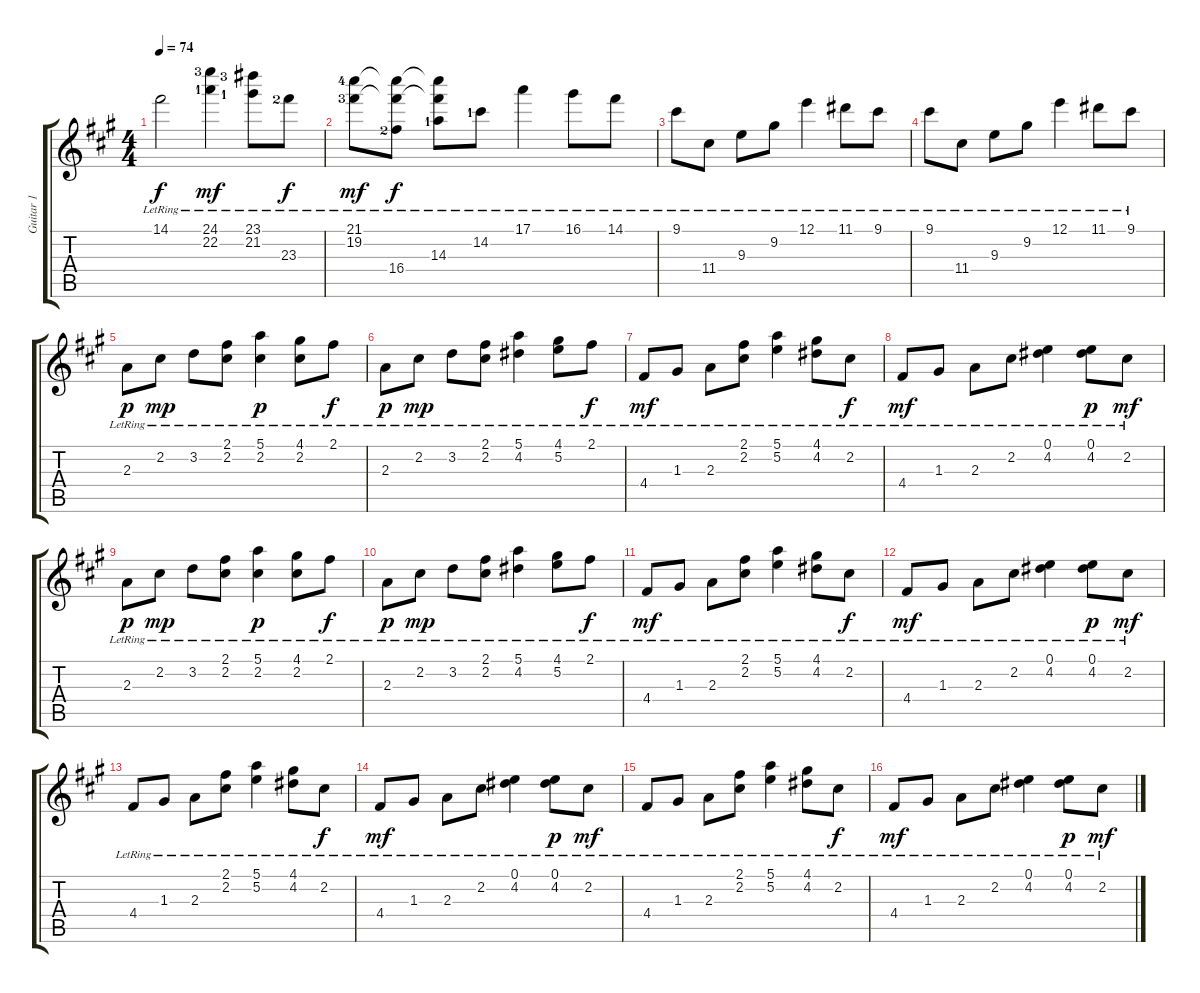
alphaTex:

\track ("Guitar 1" "Guitar 1") {instrument acousticguitarnylon}
\staff {score tabs}
\tuning (E4 B3 G3 D3 A2 E2) {hide}
\ts (4 4)
\tempo 74
\clef g2
\ks f#minor
14.1{lr}.2{dy f} (24.1{lr lf 4} 22.2{lr lf 2}).4{dy mf} (23.1{lr lf 4} 21.2{lr lf 2}).8 23.3{lr lf 3}.8{dy f} |
(21.1{lr lf 5} 19.2{lr lf 4}).8{dy mf} (21.1{t} 19.2{t} 16.4{lr lf 3}).8{dy f} (21.1{t} 19.2{t} 14.3{lr lf 2}).8 14.2{lr lf 2}.8 17.1{lr}.4 16.1{lr}.8 14.1{lr}.8 |
9.1{lr}.8 11.4{lr}.8 9.3{lr}.8 9.2{lr}.8 12.1{lr}.4 11.1{lr}.8 9.1{lr}.8 |
9.1{lr}.8 11.4{lr}.8 9.3{lr}.8 9.2{lr}.8 12.1{lr}.4 11.1{lr}.8 9.1{lr}.8 |
2.3{lr}.8{dy p} 2.2{lr}.8{dy mp} 3.2{lr}.8 (2.1{lr} 2.2{lr}).8 (5.1{lr} 2.2{lr}).4{dy p} (4.1{lr} 2.2{lr}).8 2.1{lr}.8{dy f} |
2.3{lr}.8{dy p} 2.2{lr}.8{dy mp} 3.2{lr}.8 (2.1{lr} 2.2{lr}).8 (5.1{lr} 4.2{lr}).4 (4.1{lr} 5.2{lr}).8 2.1{lr}.8{dy f} |
4.4{lr}.8{dy mf} 1.3{lr}.8 2.3{lr}.8 (2.1{lr} 2.2{lr}).8 (5.1{lr} 5.2{lr}).4 (4.1{lr} 4.2{lr}).8 2.2{lr}.8{dy f} |
4.4{lr}.8{dy mf} 1.3{lr}.8 2.3{lr}.8 2.2{lr}.8 (0.1{lr} 4.2{lr}).4 (0.1{lr} 4.2{lr}).8{dy p} 2.2{lr}.8{dy mf} |
2.3{lr}.8{dy p} 2.2{lr}.8{dy mp} 3.2{lr}.8 (2.1{lr} 2.2{lr}).8 (5.1{lr} 2.2{lr}).4{dy p} (4.1{lr} 2.2{lr}).8 2.1{lr}.8{dy f} |
2.3{lr}.8{dy p} 2.2{lr}.8{dy mp} 3.2{lr}.8 (2.1{lr} 2.2{lr}).8 (5.1{lr} 4.2{lr}).4 (4.1{lr} 5.2{lr}).8 2.1{lr}.8{dy f} |
4.4{lr}.8{dy mf} 1.3{lr}.8 2.3{lr}.8 (2.1{lr} 2.2{lr}).8 (5.1{lr} 5.2{lr}).4 (4.1{lr} 4.2{lr}).8 2.2{lr}.8{dy f} |
4.4{lr}.8{dy mf} 1.3{lr}.8 2.3{lr}.8 2.2{lr}.8 (0.1{lr} 4.2{lr}).4 (0.1{lr} 4.2{lr}).8{dy p} 2.2{lr}.8{dy mf} |
4.4{lr}.8 1.3{lr}.8 2.3{lr}.8 (2.1{lr} 2.2{lr}).8 (5.1{lr} 5.2{lr}).4 (4.1{lr} 4.2{lr}).8 2.2{lr}.8{dy f} |
4.4{lr}.8{dy mf} 1.3{lr}.8 2.3{lr}.8 2.2{lr}.8 (0.1{lr} 4.2{lr}).4 (0.1{lr} 4.2{lr}).8{dy p} 2.2{lr}.8{dy mf} |
4.4{lr}.8 1.3{lr}.8 2.3{lr}.8 (2.1{lr} 2.2{lr}).8 (5.1{lr} 5.2{lr}).4 (4.1{lr} 4.2{lr}).8 2.2{lr}.8{dy f} |
4.4{lr}.8{dy mf} 1.3{lr}.8 2.3{lr}.8 2.2{lr}.8 (0.1{lr} 4.2{lr}).4 (0.1{lr} 4.2{lr}).8{dy p} 2.2{lr}.8{dy mf}
